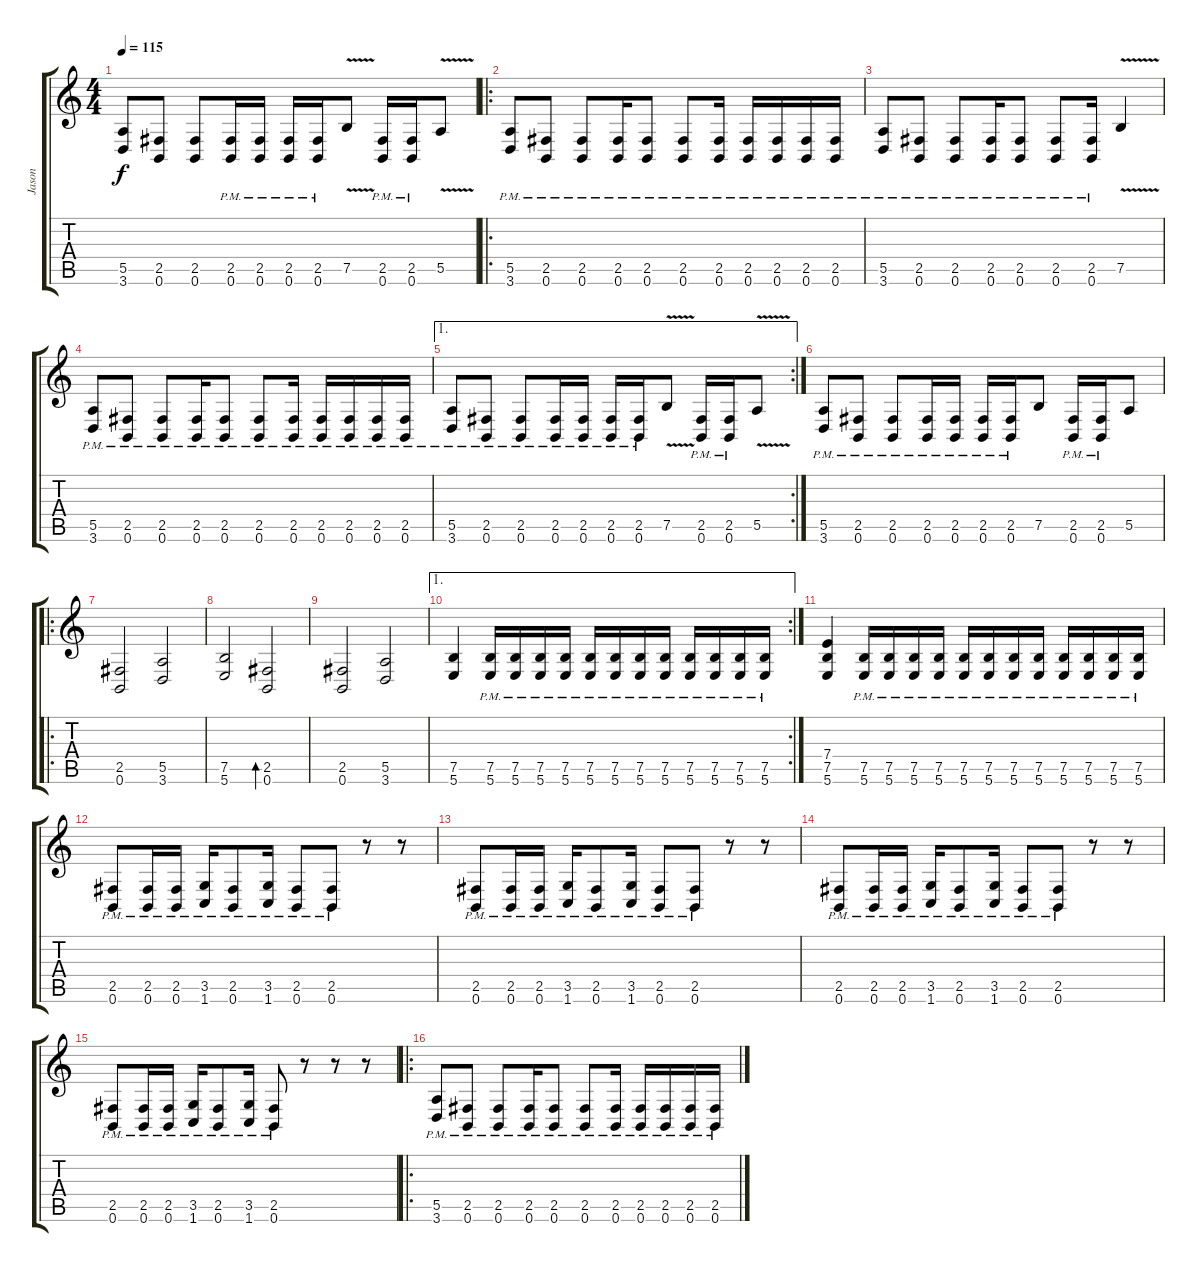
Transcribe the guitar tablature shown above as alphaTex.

\track ("Jason" "Jason") {instrument distortionguitar}
\staff {score tabs}
\tuning (B3 Gb3 D3 A2 E2 B1) {hide}
\ts (4 4)
\tempo 115
\clef g2
\ks c
(5.5 3.6).8{dy f} (2.5 0.6).8 (2.5 0.6).8 (2.5{pm} 0.6{pm}).16 (2.5{pm} 0.6{pm}).16 (2.5{pm} 0.6{pm}).16 (2.5{pm} 0.6{pm}).16 7.5{v}.8 (2.5{pm} 0.6{pm}).16 (2.5{pm} 0.6{pm}).16 5.5{v}.8 |
\ro
(5.5{pm} 3.6{pm}).8 (2.5{pm} 0.6{pm}).8 (2.5{pm} 0.6{pm}).8 (2.5{pm} 0.6{pm}).16 (2.5{pm} 0.6{pm}).8 (2.5{pm} 0.6{pm}).8 (2.5{pm} 0.6{pm}).16 (2.5{pm} 0.6{pm}).16 (2.5{pm} 0.6{pm}).16 (2.5{pm} 0.6{pm}).16 (2.5{pm} 0.6{pm}).16 |
(5.5{pm} 3.6{pm}).8 (2.5{pm} 0.6{pm}).8 (2.5{pm} 0.6{pm}).8 (2.5{pm} 0.6{pm}).16 (2.5{pm} 0.6{pm}).8 (2.5{pm} 0.6{pm}).8 (2.5{pm} 0.6{pm}).16 7.5{v}.4 |
(5.5{pm} 3.6{pm}).8 (2.5{pm} 0.6{pm}).8 (2.5{pm} 0.6{pm}).8 (2.5{pm} 0.6{pm}).16 (2.5{pm} 0.6{pm}).8 (2.5{pm} 0.6{pm}).8 (2.5{pm} 0.6{pm}).16 (2.5{pm} 0.6{pm}).16 (2.5{pm} 0.6{pm}).16 (2.5{pm} 0.6{pm}).16 (2.5{pm} 0.6{pm}).16 |
\ae 1
\rc 2
(5.5{pm} 3.6{pm}).8 (2.5{pm} 0.6{pm}).8 (2.5{pm} 0.6{pm}).8 (2.5{pm} 0.6{pm}).16 (2.5{pm} 0.6{pm}).16 (2.5{pm} 0.6{pm}).16 (2.5{pm} 0.6{pm}).16 7.5{v}.8 (2.5{pm} 0.6{pm}).16 (2.5{pm} 0.6{pm}).16 5.5{v}.8 |
(5.5{pm} 3.6{pm}).8 (2.5{pm} 0.6{pm}).8 (2.5{pm} 0.6{pm}).8 (2.5{pm} 0.6{pm}).16 (2.5{pm} 0.6{pm}).16 (2.5{pm} 0.6{pm}).16 (2.5{pm} 0.6{pm}).16 7.5.8 (2.5{pm} 0.6{pm}).16 (2.5{pm} 0.6{pm}).16 5.5.8 |
\ro
(2.5 0.6).2 (5.5 3.6).2 |
(7.5 5.6).2 (2.5 0.6).2{bd 60} |
(2.5 0.6).2 (5.5 3.6).2 |
\ae 1
\rc 2
(7.5 5.6).4 (7.5{pm} 5.6{pm}).16 (7.5{pm} 5.6{pm}).16 (7.5{pm} 5.6{pm}).16 (7.5{pm} 5.6{pm}).16 (7.5{pm} 5.6{pm}).16 (7.5{pm} 5.6{pm}).16 (7.5{pm} 5.6{pm}).16 (7.5{pm} 5.6{pm}).16 (7.5{pm} 5.6{pm}).16 (7.5{pm} 5.6{pm}).16 (7.5{pm} 5.6{pm}).16 (7.5{pm} 5.6{pm}).16 |
(7.4 7.5 5.6).4 (7.5{pm} 5.6{pm}).16 (7.5{pm} 5.6{pm}).16 (7.5{pm} 5.6{pm}).16 (7.5{pm} 5.6{pm}).16 (7.5{pm} 5.6{pm}).16 (7.5{pm} 5.6{pm}).16 (7.5{pm} 5.6{pm}).16 (7.5{pm} 5.6{pm}).16 (7.5{pm} 5.6{pm}).16 (7.5{pm} 5.6{pm}).16 (7.5{pm} 5.6{pm}).16 (7.5{pm} 5.6{pm}).16 |
(2.5{pm} 0.6{pm}).8 (2.5{pm} 0.6{pm}).16 (2.5{pm} 0.6{pm}).16 (3.5{pm} 1.6{pm}).16 (2.5{pm} 0.6{pm}).8 (3.5{pm} 1.6{pm}).16 (2.5{pm} 0.6{pm}).8 (2.5{pm} 0.6{pm}).8 r.8 r.8 |
(2.5{pm} 0.6{pm}).8 (2.5{pm} 0.6{pm}).16 (2.5{pm} 0.6{pm}).16 (3.5{pm} 1.6{pm}).16 (2.5{pm} 0.6{pm}).8 (3.5{pm} 1.6{pm}).16 (2.5{pm} 0.6{pm}).8 (2.5{pm} 0.6{pm}).8 r.8 r.8 |
(2.5{pm} 0.6{pm}).8 (2.5{pm} 0.6{pm}).16 (2.5{pm} 0.6{pm}).16 (3.5{pm} 1.6{pm}).16 (2.5{pm} 0.6{pm}).8 (3.5{pm} 1.6{pm}).16 (2.5{pm} 0.6{pm}).8 (2.5{pm} 0.6{pm}).8 r.8 r.8 |
(2.5{pm} 0.6{pm}).8 (2.5{pm} 0.6{pm}).16 (2.5{pm} 0.6{pm}).16 (3.5{pm} 1.6{pm}).16 (2.5{pm} 0.6{pm}).8 (3.5{pm} 1.6{pm}).16 (2.5{pm} 0.6{pm}).8 r.8 r.8 r.8 |
\ro
(5.5{pm} 3.6{pm}).8 (2.5{pm} 0.6{pm}).8 (2.5{pm} 0.6{pm}).8 (2.5{pm} 0.6{pm}).16 (2.5{pm} 0.6{pm}).8 (2.5{pm} 0.6{pm}).8 (2.5{pm} 0.6{pm}).16 (2.5{pm} 0.6{pm}).16 (2.5{pm} 0.6{pm}).16 (2.5{pm} 0.6{pm}).16 (2.5{pm} 0.6{pm}).16
